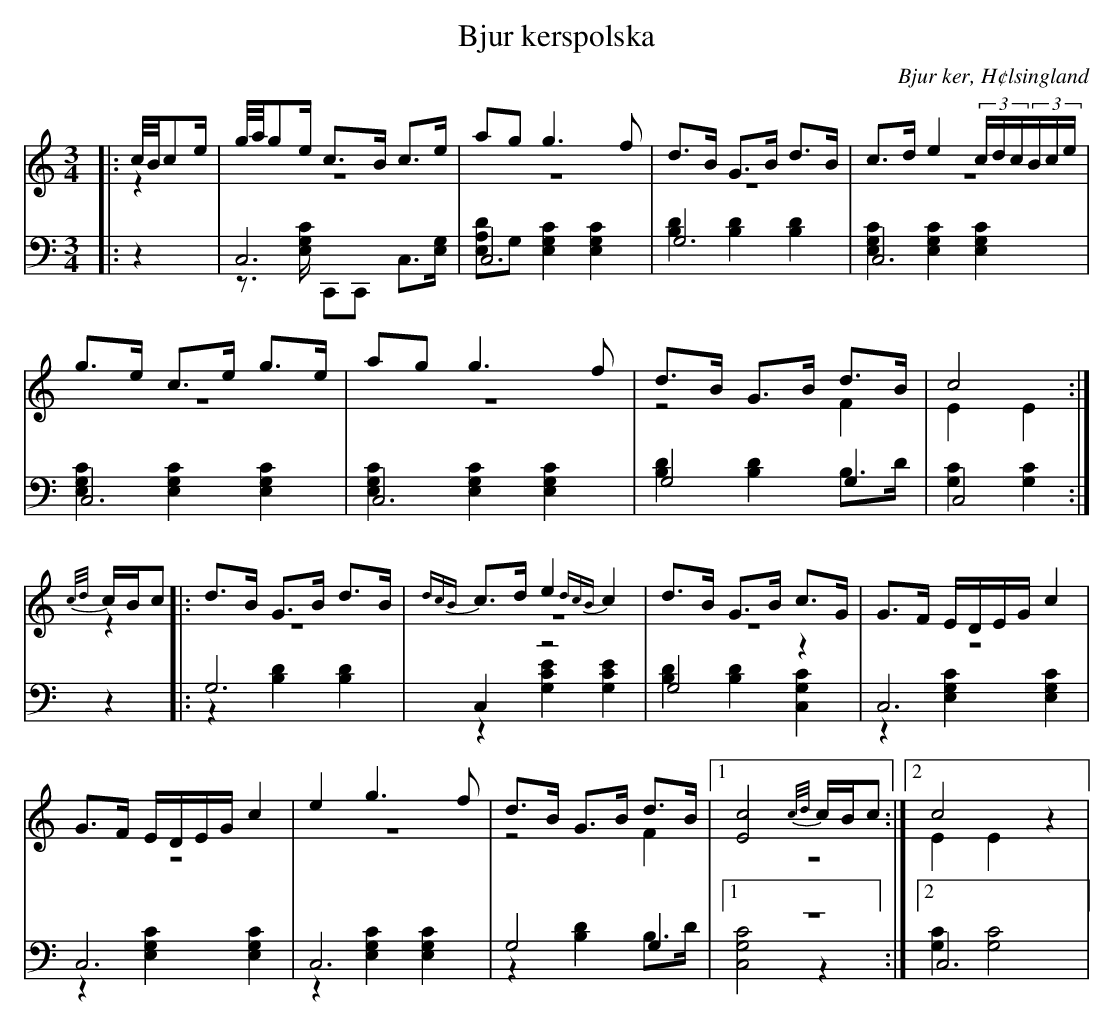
X:1
T: Bjur kerspolska
O: Bjur ker, H¢lsingland
M: 3/4
L: 1/8
K: C
V:1
V:2 merge
V:3
V:4 merge
V:1
|:c//B//ce/|g//a//ge/ c>B c>e|ag g3 f|d>B G>B d>B|c>d e2 (3c/d/c/(3B/c/e/|
g>e c>e g>e|ag g3 f|d>B G>B d>B|c4:|
{c/d/}c/B/c |:d>B G>B d>B|{dcB}c>d e2 {dcB}c2|d>B G>B c>G|G>F E/D/E/G/ c2|
G>F E/D/E/G/ c2|e2 g3 f|d>B G>B d>B|1 [E4c4] {c/d/}c/B/c:|2 c4 z2|
V:2
|:z2|z6|z6|z6|z6|
z6|z6|z4 F2|E2 E2:|
z2|:z6|z6|z6|z6|
 z6|z6|z4 F2|1 z6:|2 E2 E2 z2|
V:3 clef=bass
|:z2|C,6|C,6|G,6|C,6|
C,6|C,6|G,4 G,2|C,4:|
z2|:G,6|C,2 z4|G,4 z2|C,6|
 C,6|C,6|G,4 G,2|1 z6:|2 C,6|
V:4 clef=bass
|:z2|z>[E,G,C] C,,C,, C,>[E,G,]|[E,A,D]G, [E,2G,2C2] [E,2G,2C2]|[B,2D2] [B,2D2] [B,2D2]|[E,2G,2C2] [E,2G,2C2] [E,2G,2C2]|
[E,2G,2C2] [E,2G,2C2] [E,2G,2C2]|[E,2G,2C2] [E,2G,2C2] [E,2G,2C2]|[B,2D2] [B,2D2] B,>D|[G,2C2][G,2C2]:|
z2|:z2 [B,2D2] [B,2D2]|z2 [G,2C2E2] [G,2C2E2]|[B,2D2][B,2D2] [C,2G,2C2]|z2 [E,2G,2C2] [E,2G,2C2]|
z2 [E,2G,2C2] [E,2G,2C2]|z2 [E,2G,2C2] [E,2G,2C2]|z2 [B,2D2] B,>D|1 [C,4G,4C4] z2:|2 [G,2C2] [G,4C4]|
